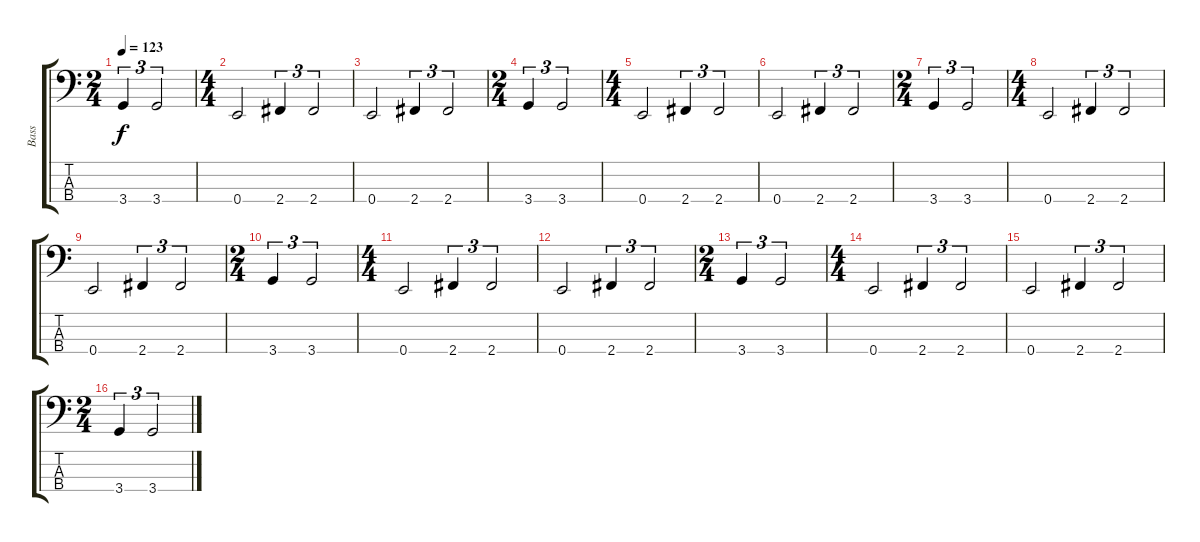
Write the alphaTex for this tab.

\track ("Bass" "Bass") {instrument electricbassfinger}
\staff {score tabs}
\tuning (G2 D2 A1 E1) {hide}
\ts (2 4)
\tempo 123
\clef f4
\ks c
3.4.4{tu (3 2) dy f} 3.4.2{tu (3 2)} |
\ts (4 4)
0.4.2 2.4.4{tu (3 2)} 2.4.2{tu (3 2)} |
0.4.2 2.4.4{tu (3 2)} 2.4.2{tu (3 2)} |
\ts (2 4)
3.4.4{tu (3 2)} 3.4.2{tu (3 2)} |
\ts (4 4)
0.4.2 2.4.4{tu (3 2)} 2.4.2{tu (3 2)} |
0.4.2 2.4.4{tu (3 2)} 2.4.2{tu (3 2)} |
\ts (2 4)
3.4.4{tu (3 2)} 3.4.2{tu (3 2)} |
\ts (4 4)
0.4.2 2.4.4{tu (3 2)} 2.4.2{tu (3 2)} |
0.4.2 2.4.4{tu (3 2)} 2.4.2{tu (3 2)} |
\ts (2 4)
3.4.4{tu (3 2)} 3.4.2{tu (3 2)} |
\ts (4 4)
0.4.2{volume 6} 2.4.4{tu (3 2)} 2.4.2{tu (3 2)} |
0.4.2 2.4.4{tu (3 2)} 2.4.2{tu (3 2)} |
\ts (2 4)
3.4.4{tu (3 2)} 3.4.2{tu (3 2)} |
\ts (4 4)
0.4.2 2.4.4{tu (3 2)} 2.4.2{tu (3 2)} |
0.4.2 2.4.4{tu (3 2) volume 0} 2.4.2{tu (3 2)} |
\ts (2 4)
3.4.4{tu (3 2)} 3.4.2{tu (3 2)}
